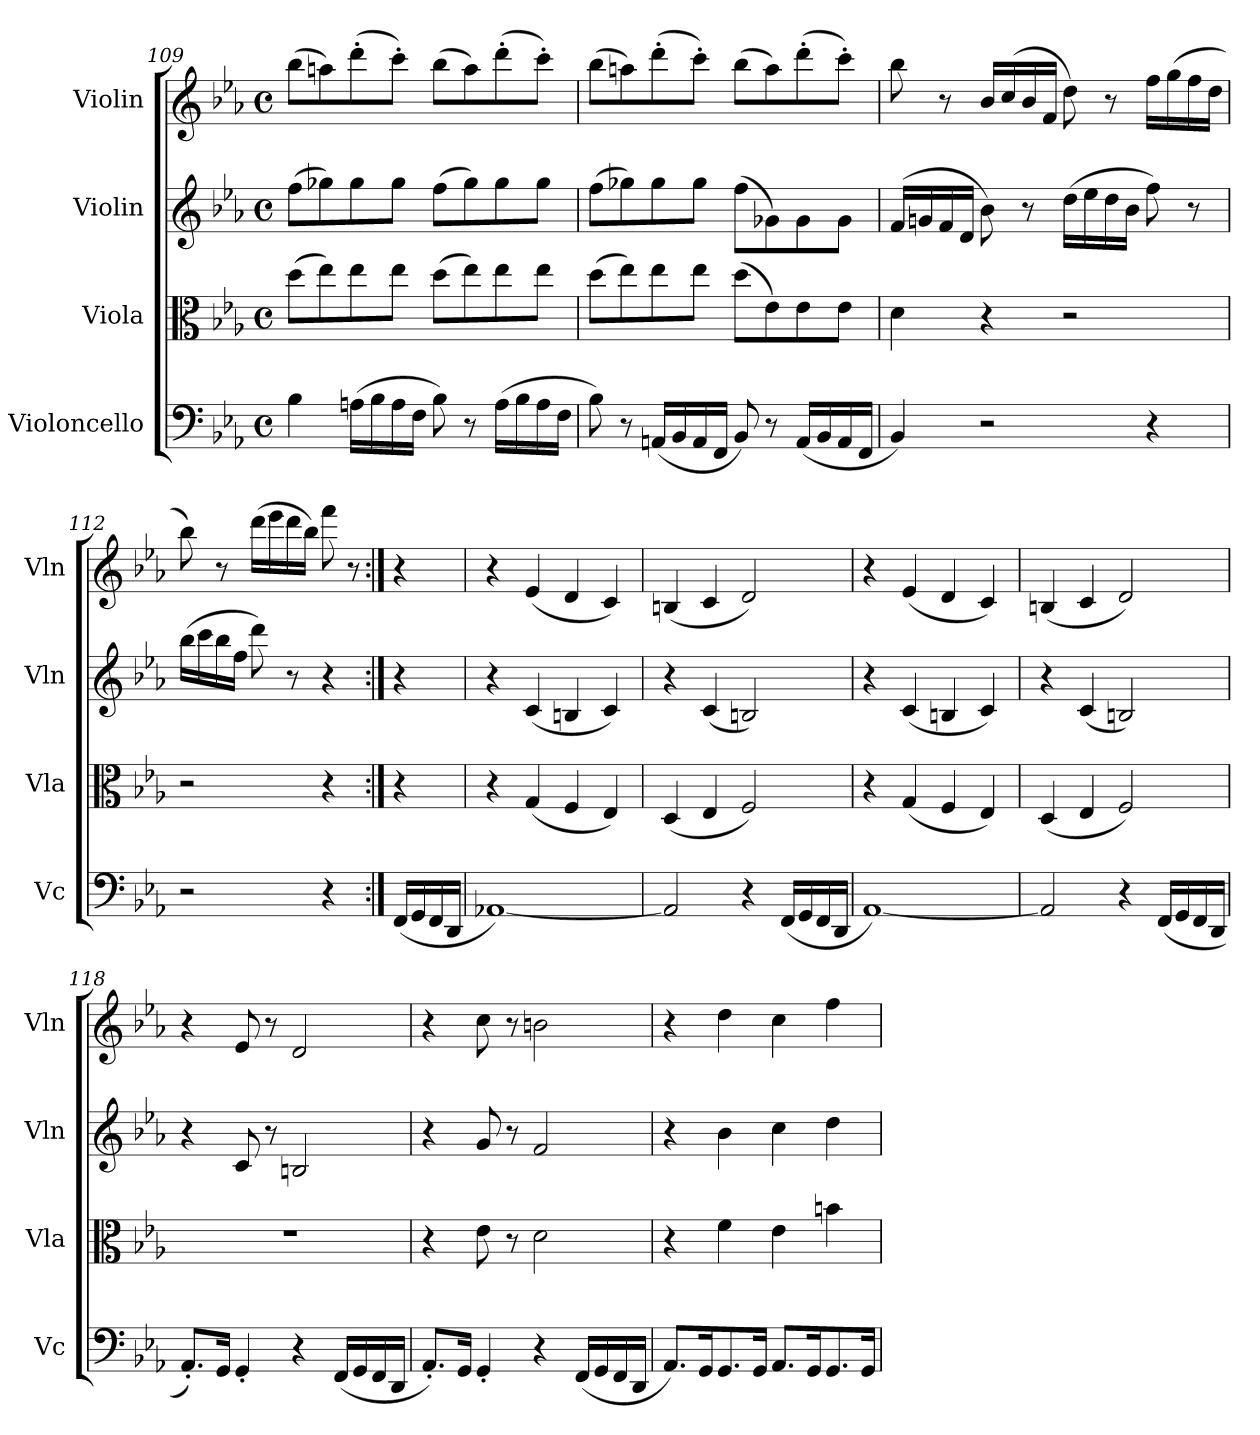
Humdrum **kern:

**kern	**kern	**kern	**kern
*part4	*part3	*part2	*part1
*staff4	*staff3	*staff2	*staff1
*I"Violoncello	*I"Viola	*I"Violin	*I"Violin
*I'Vc	*I'Vla	*I'Vln	*I'Vln
*clefF4	*clefC3	*clefG2	*clefG2
*k[b-e-a-]	*k[b-e-a-]	*k[b-e-a-]	*k[b-e-a-]
*M4/4	*M4/4	*M4/4	*M4/4
*met(c)	*met(c)	*met(c)	*met(c)
=109	=109	=109	=109
4B-\	(8dd\L	(8ff\L	(8bb-\L
.	8ee-\)	8gg-X\)	8aan\)
(16An\LL	8ee-\	8gg-\	(8ddd'\
16B-\	.	.	.
16A\	8ee-\J	8gg-\J	8ccc'\J)
16F\JJ	.	.	.
8B-\)	(8dd\L	(8ff\L	(8bb-\L
8r	8ee-\)	8gg-\)	8aa\)
(16A\LL	8ee-\	8gg-\	(8ddd'\
16B-\	.	.	.
16A\	8ee-\J	8gg-\J	8ccc'\J)
16F\JJ	.	.	.
=110	=110	=110	=110
8B-\)	(8dd\L	(8ff\L	(8bb-\L
8r	8ee-\)	8gg-X\)	8aan\)
(16AAn/LL	8ee-\	8gg-\	(8ddd'\
16BB-/	.	.	.
16AA/	8ee-\J	8gg-\J	8ccc'\J)
16FF/JJ	.	.	.
8BB-/)	(8dd\L	(8ff\L	(8bb-\L
8r	8e-\)	8g-X\)	8aa\)
(16AA/LL	8e-\	8g-\	(8ddd'\
16BB-/	.	.	.
16AA/	8e-\J	8g-\J	8ccc'\J)
16FF/JJ	.	.	.
=111	=111	=111	=111
4BB-/)	4d\	(16f/LL	8bb-\
.	.	16gn/	.
.	.	16f/	8r
.	.	16d/JJ	.
2r	4r	8b-\)	16b-/LL
.	.	.	(16cc/
.	.	8r	16b-/
.	.	.	16f/JJ
.	2r	(16dd\LL	8dd\)
.	.	16ee-\	.
.	.	16dd\	8r
.	.	16b-\JJ	.
4r	.	8ff\)	16ff\LL
.	.	.	(16gg\
.	.	8r	16ff\
.	.	.	16dd\JJ
=112	=112	=112	=112
2r	2r	(16bb-\LL	8bb-\)
.	.	16ccc\	.
.	.	16bb-\	8r
.	.	16ff\JJ	.
.	.	8ddd\)	(16ddd\LL
.	.	.	16eee-\
.	.	8r	16ddd\
.	.	.	16bb-\JJ)
4r	4r	4r	8fff\
.	.	.	8r
=113:|!	=113:|!	=113:|!	=113:|!
(16FF/LL	4r	4r	4r
16GG/	.	.	.
16FF/	.	.	.
16DD/JJ	.	.	.
=114	=114	=114	=114
[1AA-X)	4r	4r	4r
.	(4G/	(4c/	(4e-/
.	4F/	4Bn/	4d/
.	4E-/)	4c/)	4c/)
!!LO:LB:g=z
=115	=115	=115	=115
2AA-/]	(4D/	4r	(4Bn/
.	4E-/	(4c/	4c/
4r	2F/)	2Bn/)	2d/)
(16FF/LL	.	.	.
16GG/	.	.	.
16FF/	.	.	.
16DD/JJ	.	.	.
=116	=116	=116	=116
[1AA-)	4r	4r	4r
.	(4G/	(4c/	(4e-/
.	4F/	4Bn/	4d/
.	4E-/)	4c/)	4c/)
=117	=117	=117	=117
2AA-/]	(4D/	4r	(4Bn/
.	4E-/	(4c/	4c/
4r	2F/)	2Bn/)	2d/)
(16FF/LL	.	.	.
16GG/	.	.	.
16FF/	.	.	.
16DD/JJ	.	.	.
=118	=118	=118	=118
8.AA-'/L)	1r	4r	4r
16GG/Jk	.	.	.
4GG'/	.	8c/	8e-/
.	.	8r	8r
4r	.	2Bn/	2d/
(16FF/LL	.	.	.
16GG/	.	.	.
16FF/	.	.	.
16DD/JJ	.	.	.
=119	=119	=119	=119
8.AA-'/L)	4r	4r	4r
16GG/Jk	.	.	.
4GG'/	8e-\	8g/	8cc\
.	8r	8r	8r
4r	2d\	2f/	2bn\
(16FF/LL	.	.	.
16GG/	.	.	.
16FF/	.	.	.
16DD/JJ	.	.	.
=120	=120	=120	=120
8.AA-/L)	4r	4r	4r
16GG/K	.	.	.
8.GG/	4f\	4b-\	4dd\
16GG/Jk	.	.	.
8.AA-/L	4e-\	4cc\	4cc\
16GG/K	.	.	.
8.GG/	4bn\	4dd\	4ff\
16GG/Jk	.	.	.
=	=	=	=
*-	*-	*-	*-
